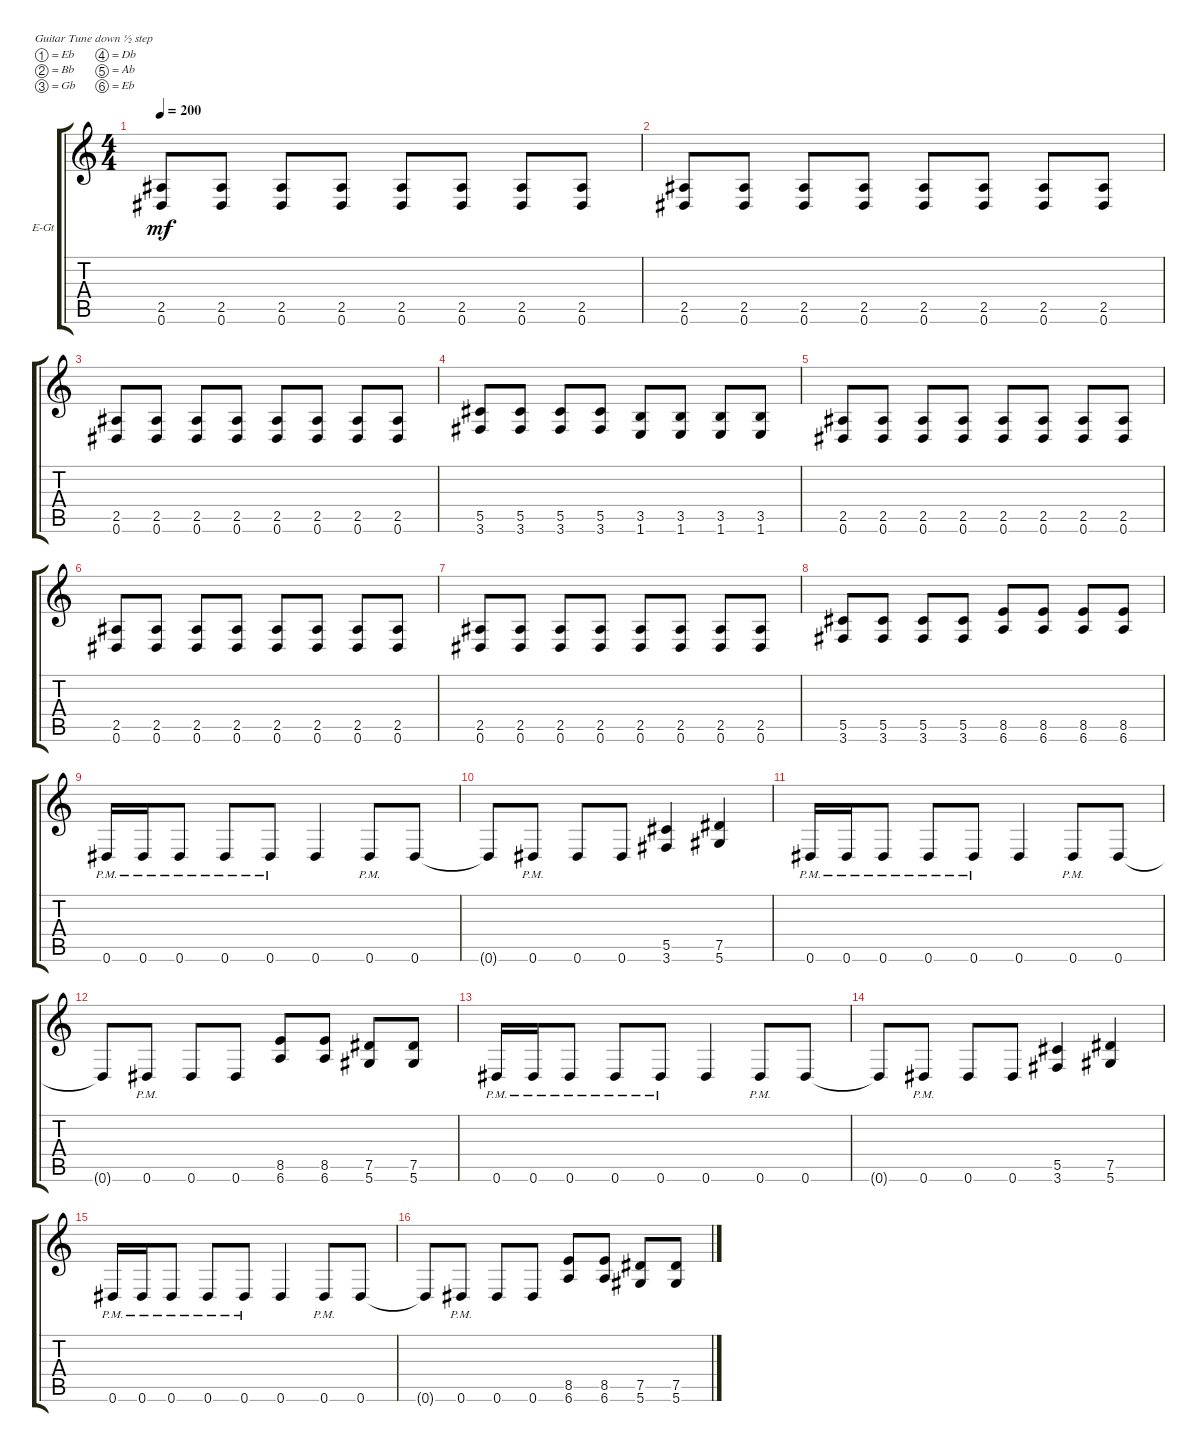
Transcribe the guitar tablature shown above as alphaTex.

\bracketExtendMode groupsimilarinstruments
\firstSystemTrackNameOrientation horizontal
\otherSystemsTrackNameOrientation horizontal
\track ("Electric Guitar 1" "E-Gt") {instrument distortionguitar}
\staff {score tabs}
\tuning (Eb4 Bb3 Gb3 Db3 Ab2 Eb2)
\ts (4 4)
\tempo 200
\clef g2
\ks c
(0.6 2.5).8{dy mf} (0.6 2.5).8 (0.6 2.5).8 (0.6 2.5).8 (0.6 2.5).8 (0.6 2.5).8 (0.6 2.5).8 (0.6 2.5).8 |
(0.6 2.5).8 (0.6 2.5).8 (0.6 2.5).8 (0.6 2.5).8 (0.6 2.5).8 (0.6 2.5).8 (0.6 2.5).8 (0.6 2.5).8 |
(0.6 2.5).8 (0.6 2.5).8 (0.6 2.5).8 (0.6 2.5).8 (0.6 2.5).8 (0.6 2.5).8 (0.6 2.5).8 (0.6 2.5).8 |
(3.6 5.5).8 (3.6 5.5).8 (3.6 5.5).8 (3.6 5.5).8 (1.6 3.5).8 (1.6 3.5).8 (1.6 3.5).8 (1.6 3.5).8 |
(0.6 2.5).8 (0.6 2.5).8 (0.6 2.5).8 (0.6 2.5).8 (0.6 2.5).8 (0.6 2.5).8 (0.6 2.5).8 (0.6 2.5).8 |
(0.6 2.5).8 (0.6 2.5).8 (0.6 2.5).8 (0.6 2.5).8 (0.6 2.5).8 (0.6 2.5).8 (0.6 2.5).8 (0.6 2.5).8 |
(0.6 2.5).8 (0.6 2.5).8 (0.6 2.5).8 (0.6 2.5).8 (0.6 2.5).8 (0.6 2.5).8 (0.6 2.5).8 (0.6 2.5).8 |
(3.6 5.5).8 (3.6 5.5).8 (3.6 5.5).8 (3.6 5.5).8 (6.6 8.5).8 (6.6 8.5).8 (6.6 8.5).8 (6.6 8.5).8 |
0.6{pm}.16 0.6{pm}.16 0.6{pm}.8 0.6{pm}.8 0.6{pm}.8 0.6.4 0.6{pm}.8 0.6.8 |
0.6{t}.8 0.6{pm}.8 0.6.8 0.6.8 (3.6 5.5).4 (5.6 7.5).4 |
0.6{pm}.16 0.6{pm}.16 0.6{pm}.8 0.6{pm}.8 0.6{pm}.8 0.6.4 0.6{pm}.8 0.6.8 |
0.6{t}.8 0.6{pm}.8 0.6.8 0.6.8 (6.6 8.5).8 (6.6 8.5).8 (5.6 7.5).8 (5.6 7.5).8 |
0.6{pm}.16 0.6{pm}.16 0.6{pm}.8 0.6{pm}.8 0.6{pm}.8 0.6.4 0.6{pm}.8 0.6.8 |
0.6{t}.8 0.6{pm}.8 0.6.8 0.6.8 (3.6 5.5).4 (5.6 7.5).4 |
0.6{pm}.16 0.6{pm}.16 0.6{pm}.8 0.6{pm}.8 0.6{pm}.8 0.6.4 0.6{pm}.8 0.6.8 |
0.6{t}.8 0.6{pm}.8 0.6.8 0.6.8 (6.6 8.5).8 (6.6 8.5).8 (5.6 7.5).8 (5.6 7.5).8
